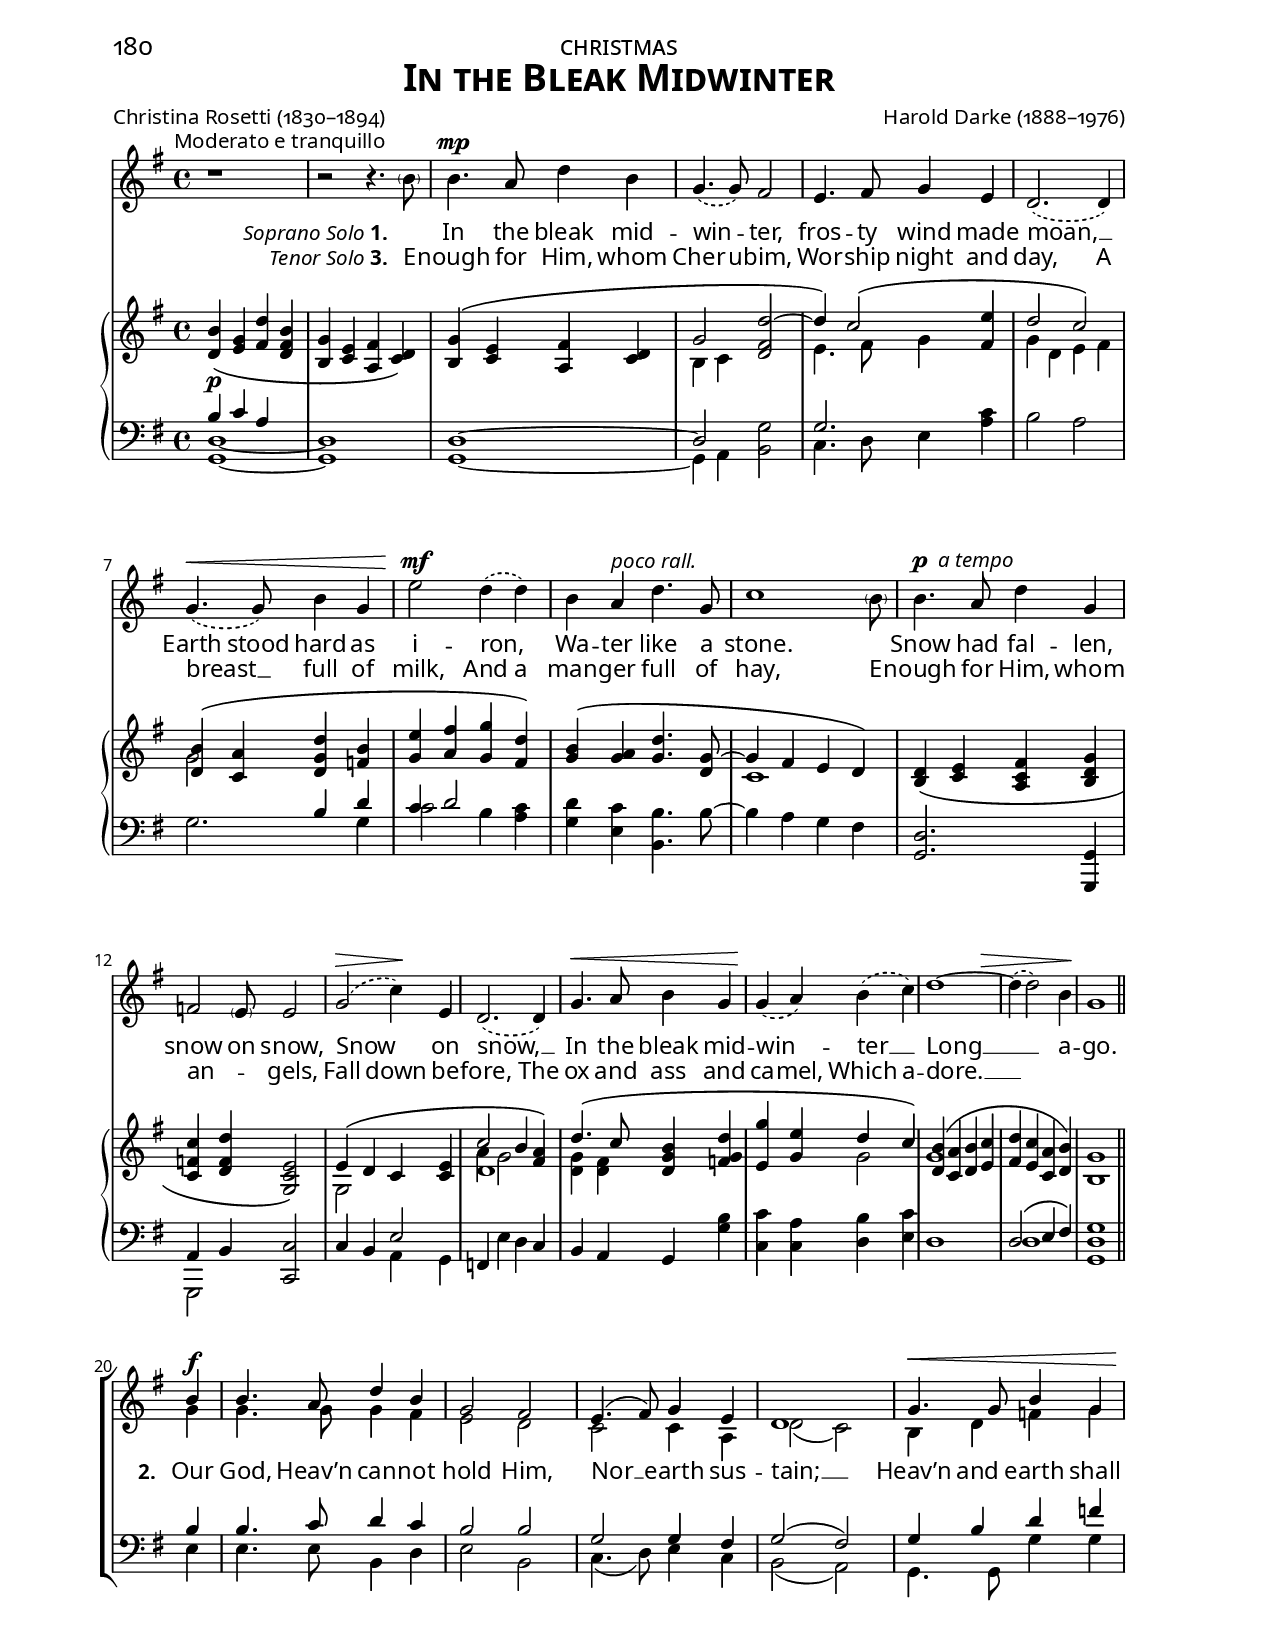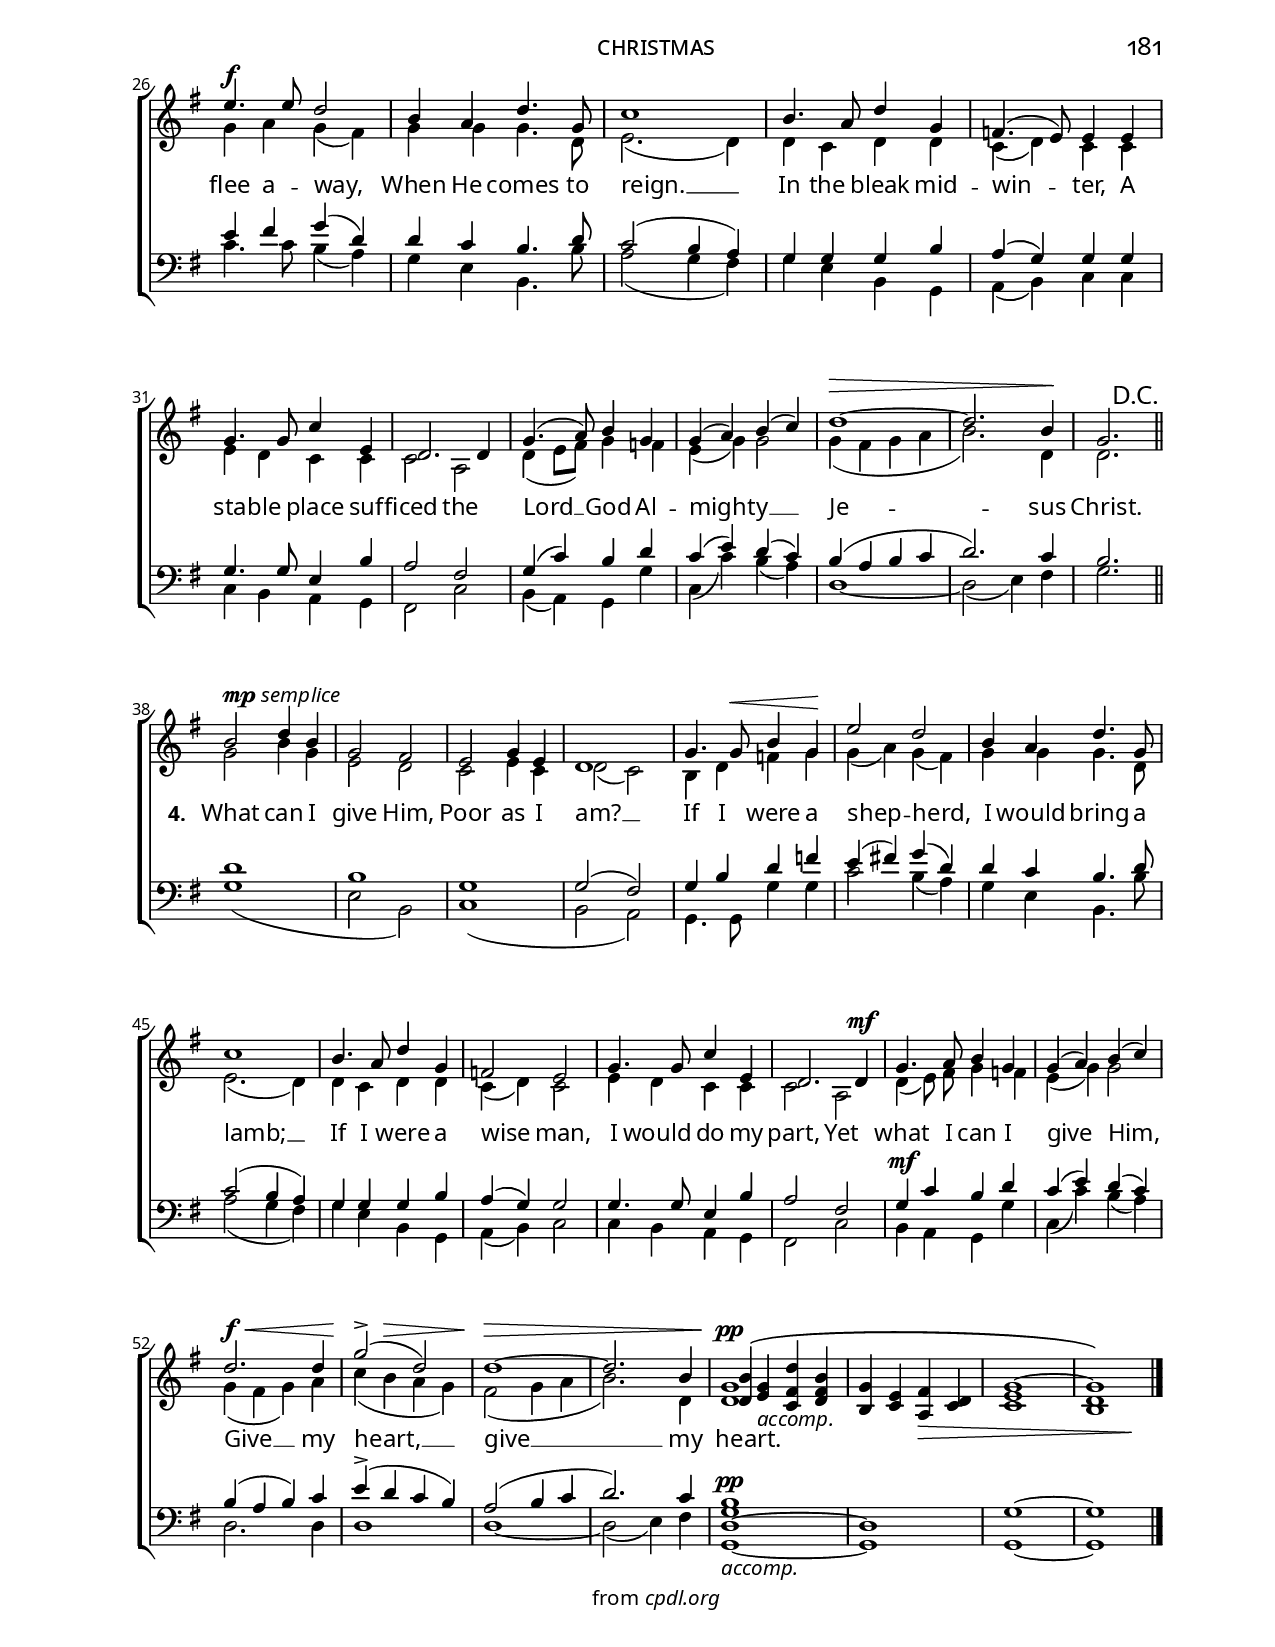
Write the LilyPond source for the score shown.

\version "2.14.2"
\include "util.ly"
\version "2.14.2"
\header {
  title = \markup{\override #'(font-name . "Garamond Premier Pro Semibold"){ \abs-fontsize #18 \smallCapsOldStyle"In the Bleak Midwinter"}}
  poet = \markup\oldStyleNum"Christina Rosetti (1830–1894)"
  composer = \markup\oldStyleNum"Harold Darke (1888–1976)"
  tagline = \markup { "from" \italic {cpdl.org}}
}

\paper {
  %print-all-headers = ##t
  paper-height = 11\in
  paper-width = 8.5\in
  indent = 0\in
  %system-system-spacing = #'((basic-distance . 10) (padding . 0))
  system-system-spacing =
    #'((basic-distance . 12)
       (minimum-distance . 0)
       (padding . -2)
       (stretchability . 100))
  ragged-last-bottom = ##f
  ragged-bottom = ##f
  two-sided = ##t
  inner-margin = 1\in
  outer-margin = 0.75\in
  top-margin = 0.26\in
  bottom-margin = 0.25\in
  first-page-number = #180
  print-first-page-number = ##t
  headerLine = \markup{\override #'(font-name . "Garamond Premier Pro") \smallCapsOldStyle"christmas"}
  oddHeaderMarkup = \markup\fill-line{
     \override #'(font-name . "Garamond Premier Pro")\abs-fontsize #12.5
     \combine 
        \fill-line{"" \on-the-fly #print-page-number-check-first
        \oldStylePageNum""
        }
        \fill-line{\headerLine}
  }
  evenHeaderMarkup = \markup {
     \override #'(font-name . "Garamond Premier Pro")\abs-fontsize #12.5
     \combine
        \on-the-fly #print-page-number-check-first
        \oldStylePageNum""
        \fill-line{\headerLine}
  }
}
#(set-global-staff-size 18) \paper{ #(define fonts (make-pango-font-tree "Garamond Premier Pro" "Garamond Premier Pro" "Garamond Premier Pro" (/ 18 20))) }
global = {
  \key g \major
  \time 4/4
  \autoBeamOff
  \override DynamicLineSpanner #'staff-padding = #0.0
  \override DynamicLineSpanner #'Y-extent = #'(-1 . 1)
}

sopMusic = \relative c'' {
  \oneVoice
  \tempo \markup{\override #'(font-name . "Garamond Premier Pro") "Moderato e tranquillo"}
  r1 |
  r2 r4. \parenthesize b8 |
  b4.^\mp a8 d4 b |
  \slurDashed
  g4.( g8) fis2 |
  e4. fis8 g4 e |
  d2.( d4) |
  
  g4.^\<( g8) b4 g |
  e'2^\mf d4( d) |
  b4 a^\markup\italic"poco rall." d4. g,8 |
  << c1 { s2. s8 \parenthesize b8 }>>|
  b4.^\markup{\dynamic"p"\italic" a tempo"} a8 d4 g, |
  << f2 { s4. \parenthesize e8}>> e2 |
  
  \slurDashed g2(^\> c4)\! e,4 |
  d2.( d4) |
  g4.^\< a8 b4 g |
  g\!( a) b( c) |
  << d1~ {s2. s4^\>}>> |
  d4( d2) b4\! |
  g1 \bar "||" \break
  \slurSolid
  
  %second verse
  \voiceOne
  \partial 4 b4^\f |
  b4. a8 d4 b |
  g2 fis |
  e4.( fis8) g4 e |
  d1 |
  g4.^\< g8 b4 g |
  
  e'4.^\f e8 d2 |
  b4 a d4. g,8 |
  c1 |
  b4. a8 d4 g, |
  f4.( e8) e4 e |
  g4. g8 c4 e,4 |
  
  d2. d4 |
  g4.( a8) b4 g |
  g( a) b( c) |
  d1~^\> |
  d2. b4\! |
  \partial 2. g2.
  \once \override Score.RehearsalMark #'break-visibility = #end-of-line-visible
  \once \override Score.RehearsalMark #'self-alignment-X = #RIGHT \mark "D.C." \bar "||" \break
  
  %Verse 4
  b2^\markup{\dynamic"mp" \italic"semplice"} d4 b |
  g2 fis |
  e2 g4 e |
  d1 |
  g4. g8^\< b4 g\! |
  e'2 d2 |
  b4 a d4. g,8 |
  
  c1 |
  b4. a8 d4 g, |
  f2 e2 |
  g4. g8 c4 e,4 |
  d2. d4^\mf |
  g4. a8 b4 g |
  
  g( a) b( c) |
  d2. d4 |
  g2^>( d) |
  d1~ |
  d2. b4 |
  <b d,>4\( <g e>_\markup\italic"accomp." <d' fis, c> <b fis d> |
  <g b,> <e c> <fis a,>_\> <d c> |
  <g e c>1~ |
  <g d b>1*2/4\) s2\! \bar "|."
}
sopWords = \lyricmode {
  
}

altoMusic = \relative c' {
  s1*19 |
  
  g'4 |
  g4. g8 g4 fis |
  e2 d |
  c c4 a |
  d2( c) |
  b4 d f g |
  
  g a g( fis) |
  g g g4. d8 |
  e2.( d4) |
  d c d d |
  c( d) c c |
  e d c c |
  
  c2 a |
  d4( e8[ fis]) g4 f |
  e( g) g2 |
  g4( fis g a |
  b2.) d,4 |
  d2. \bar "||"
  
  g2 b4 g |
  e2 d |
  c e4 c |
  d2( c) |
  b4 d f g |
  g( a) g( fis) |
  g g g4. d8 |
  
  e2.( d4) |
  d c d d |
  c( d) c2 |
  e4 d c c |
  c2 a |
  d4( e8) fis g4 f |
  
  e( g) g2 |
  g4(^\f^\< fis g) a |
  c(\! b^\> a g) |
  fis2(\> g4 a |
  b2.) d,4 |
  <d g>1^\pp |
}
altoWords = {
  \dropLyricsV
  \set stanza = \markup {\normal-text\italic "Soprano Solo" "1. "}
  \lyricmode {
    _ In the bleak mid -- win -- ter,
    fros -- ty wind made moan, __
    \set ignoreMelismata = ##t
    Earth stood hard as i -- ron, _
    Wa -- ter like a stone. ""
    Snow had fal -- len, snow on snow,
    Snow _ on snow, __ _
    In the bleak mid -- win -- _ ter __ _
    Long __ _ _ a -- go.
    
    \unset ignoreMelismata
    \set stanza = #"2. "
    Our God, Heav’n can -- not hold Him,
    Nor __ earth \set associatedVoice = "tenors"
    sus -- tain; __
    \set associatedVoice = "altos"
    Heav’n and earth shall flee a -- way,
    \set associatedVoice = "sopranos"
    When He comes \set associatedVoice = "altos"
    to reign. __
    
    In the bleak mid -- win -- ter,
    A sta -- ble place suf -- ficed
    the \unset associatedVoice Lord __ God Al -- might -- y __
    Je -- sus Christ.
    
    \set stanza = #"4. "
    \set associatedVoice = "altos"
    What can I give Him,
    Poor as \set associatedVoice = "tenors" I am? __
    If I were a shep -- herd,
    I would bring a lamb; __
    If I were a wise man,
    \set associatedVoice = "altos"
    I would do my part,
    \set associatedVoice = "sopranos"
    Yet "" what I can I give \set associatedVoice = "tenors"
    Him,
    
    Give __ my \set associatedVoice = "basses" heart, __
    give __ \unset associatedVoice my heart.
  }
}
altoWordsII = \lyricmode {
  
}
altoWordsIII = {
  \dropLyricsIV
  \set stanza = \markup {\normal-text\italic "Tenor Solo" "3. "}
  \lyricmode {
    \set ignoreMelismata = ##t
    E -- nough for Him, whom Cher -- u -- bim,
    Wor -- ship night and day,
    A breast __ _ full of milk,
    And a man -- ger full of hay,
    E -- nough for Him, whom an -- _ gels, Fall down be -- fore,
    The ox and ass and ca -- mel, Which a -- dore. __ _
  }
}
altoWordsIV = \lyricmode {} abc = \lyricmode{
\set ignoreMelismata = ##t
  \set stanza = #"4. "
  _ An -- gels and arch -- an -- _ gels May have ga -- thered there _
  Cher -- u -- bim and Ser -- a -- phim _ Throng -- _ ed the air
  But on -- ly His __ _ mo -- _ ther _
  In her maid -- en bliss _
  Wor -- shipped the Be -- lov -- ed with __ _ a __ _ kiss.
}
altoWordsV = \lyricmode {} abc = \lyricmode{
\set ignoreMelismata = ##t
}

tenorMusic = \relative c' {
  s1*19 |
  
  b4 |
  b4. c8 d4 c |
  b2 b |
  g g4 fis |
  g2( fis) |
  g4 b d f |
  
  e fis g( d) |
  d c b4. d8 |
  c2( b4 a) |
  g g g b |
  a( g) g g |
  g4. g8 e4 b' |
  
  a2 fis |
  g4( c) b d |
  c( e) d( c) |
  b( a b c |
  d2.) c4 |
  b2. \bar "||"
  
  %verse 4
  d1 |
  b |
  g |
  g2( fis) |
  g4 b d f |
  e( fis!) g( d) |
  d c b4. d8 |
  
  c2( b4 a) |
  g g g b |
  a( g) g2 |
  g4. g8 e4 b' |
  a2 fis |
  g4^\mf c b d |
  
  c4( e) d( c) |
  b( a b ) c |
  e4^>( d c b) |
  a2( b4 c |
  d2.) c4 |
  b1^\pp
}
tenorWords = \lyricmode {

}

bassMusic = \relative c {
  s1*19 |
  
  e4 |
  e4. e8 b4 d |
  e2 b |
  c4.( d8) e4 c |
  b2( a) |
  g4. g8 g'4 g |
  
  c4. c8 b4( a) |
  g e b4. b'8 |
  a2( g4 fis) |
  g e b g |
  a( b) c c |
  c b a g |
  
  fis2 c' |
  b4( a) g g' |
  c,( c') b( a) |
  d,1~ |
  d2( e4) fis |
  g2. \bar "||"
  
  %verse 4
  g1( |
  e2 b) |
  c1( |
  b2 a) |
  g4. g8 g'4 g |
  c2 b4( a) |
  g e b4. b'8 |
  
  a2( g4 fis) |
  g e b g |
  a( b) c2 |
  c4 b a g |
  fis2 c' |
  b4 a g g' |
  
  c,( c') b( a) |
  d,2. d4 |
  d1 |
  d~ |
  d2( e4) fis |
  << g1 \\
    {\oneVoice<d g,>1~_\markup\italic"accomp." | q | <g g,>~ | q} >> \bar "|."
}
bassWords = \lyricmode {

}

pianoRH = \relative c'' {
  <b d,>4\(_\p <g e> <fis d'> <b fis d> |
  <g b,> <e c> <fis a,> <d c>\) |
  << {<g b,>\( <e c> <fis a,> <d c> |
     g2 <d fis d'>2~ |
     d'4\) c2\( <e fis,>4 | d2 c\) } \\
     {s1 |
      b,4 c s2 | 
      e4. fis8 g4 s | g d e fis } >> |
     
  << {<b d,>4\( <a c,> <d g, d> <b f> | <e g,> <fis a,> <g g,> <d fis,>\)} \\
     {g,2 s | s1} >> |
  << {<b g>4\( <a g> <d g,>4. <g, d>8~ | g4 fis e d\) } \\
     {s1 | c1} >> |
  <d b>4\( <e c> <fis c a> <g d b> |
  <c f, c> <d f, d> <e, c g>2\) |
  
  << {e4\( d c <e c> |
      c'2 b4 <a fis>\) |
      d4.\( c8 <b g d>4 <d g, f> |
      <g e,> <e g,> d c\) |
      <b d,>\( <a c,> <b d,> <c e,> |
      <d fis,> <c e,> <a c,> <b d,>\) } \\
     {g,2 s |
      a'4 g2 s4 |
      <g d>4 <fis d> s2 |
      s2 g2 |
      g1 |
      s1 } \\
     {\voiceTwo s1 d1} >> |
  <g b,>1 \bar "||"
}

pianoLH = \relative c' {
  << {b4 c a s | s1} \\
     {<d, g,>1~ | q} >> |
  << {d1~ | d2 s2 | g2. s4 } \\
     {g,1~| g4 a <b g'>2 | c4. d8 e4 <a c> } >> |
  b2 a |
  
  << {s2 b4 d4 | c4 d2 s4 } \\
            {g,2. g4| c2 b4 <c a>} >>
  <d g,> <c e,> <b b,>4. b8~ |
  b4 a g fis |
  <d g,>2. <g, g,>4 |
  << {a4 b} \\ {g,2} >> <c c'>2 |
  
  c'4 b << {e2} \\ {a,4 g} >> |
  f e' d c |
  b a g <g' b> |
  <c c,> <a c,> <b d,> <c e,> |
  d,1 |
  << {d2\( e4 fis\)} \\ {d1} >> |
  <g d g,>1 \bar "||"
}

\score {
  <<
   \new ChoirStaff <<
    \new Staff = women <<
      \new Voice = "sopranos" { \voiceOne << \global \sopMusic >> }
      \new Voice = "altos" { \voiceTwo << \global \altoMusic >> }
    >>
   \new Staff = men <<
      \clef bass
      \new Voice = "tenors" { \voiceOne << \global \tenorMusic >> }
      \new Voice = "basses" { \voiceTwo << \global \bassMusic >> }
    >>
    \new Lyrics \with { alignAboveContext = #"women" \override VerticalAxisGroup #'nonstaff-relatedstaff-spacing = #'((basic-distance . 1))} \lyricsto "sopranos" \sopWords
    \new Lyrics = "altosV"  \with { alignBelowContext = #"women" } \lyricsto "sopranos" \altoWordsV
    \new Lyrics = "altosIV"  \with { alignBelowContext = #"women" } \lyricsto "sopranos" \altoWordsIV
    \new Lyrics = "altosIII"  \with { alignBelowContext = #"women" } \lyricsto "sopranos" \altoWordsIII
    \new Lyrics = "altosII"  \with { alignBelowContext = #"women" } \lyricsto "sopranos" \altoWordsII
    \new Lyrics = "altos"  \with { alignBelowContext = #"women" \override VerticalAxisGroup #'nonstaff-relatedstaff-spacing = #'((basic-distance . 1))} \lyricsto "sopranos" \altoWords
    \new Lyrics \with { alignAboveContext = #"men" \override VerticalAxisGroup #'nonstaff-relatedstaff-spacing = #'((basic-distance . 1)) } \lyricsto "tenors" \tenorWords
    \new Lyrics \with { alignBelowContext = #"men" \override VerticalAxisGroup #'nonstaff-relatedstaff-spacing = #'((basic-distance . 1)) } \lyricsto "basses" \bassWords
  >>
    \new PianoStaff << \new Staff { \new Voice { \global \pianoRH } } \new Staff { \clef "bass" \global \pianoLH } >>
  >>
  \layout {
  \context {
    \Lyrics
    \override LyricText #'font-size = #1.3
  }
%6.14 \context {\Lyrics\override LyricText #'font-size = #0.9 }
    \context {
      \Score
      \override SpacingSpanner #'base-shortest-duration = #(ly:make-moment 1 4)
      %\override SpacingSpanner #'common-shortest-duration = #(ly:make-moment 1 2)
    }
    \context {
      % Remove all empty staves
      \Staff \RemoveEmptyStaves \override VerticalAxisGroup #'remove-first = ##t
    }
    \context {
      \Lyrics
      \override LyricText #'X-offset = #center-on-word
    }
  }
}

